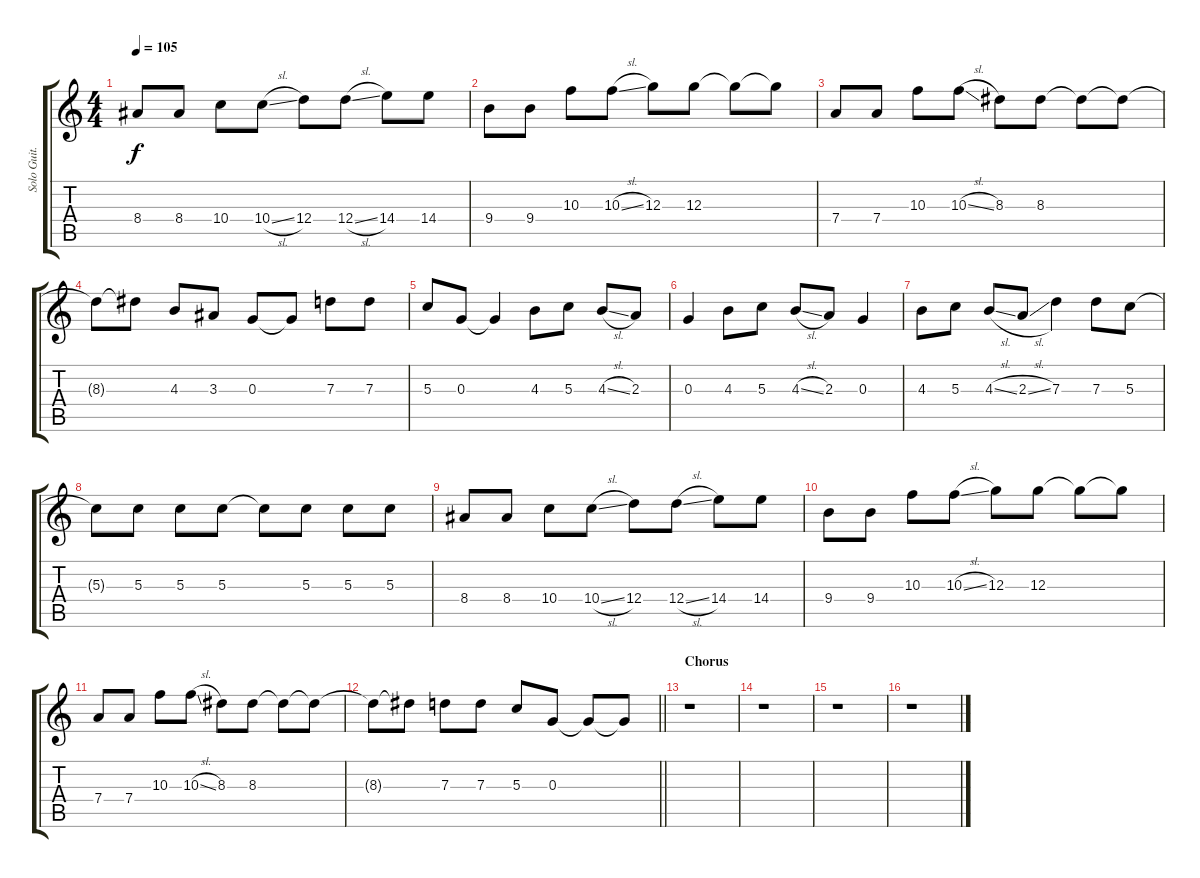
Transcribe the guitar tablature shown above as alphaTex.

\track ("Solo Guit. 2" "Solo Guit.") {instrument distortionguitar}
\staff {score tabs}
\tuning (E4 B3 G3 D3 A2 E2) {hide}
\ts (4 4)
\tempo 105
\clef g2
\ks c
8.4.8{dy f} 8.4.8 10.4.8 10.4{sl}.8 12.4.8 12.4{sl}.8 14.4.8 14.4.8 |
9.4.8 9.4.8 10.3.8 10.3{sl}.8 12.3.8 12.3.8 12.3{t}.8 12.3{t}.8 |
7.4.8 7.4.8 10.3.8 10.3{sl}.8 8.3.8 8.3.8 8.3{t}.8 8.3{t}.8 |
8.3{t}.8 8.3{t}.8 4.3.8 3.3.8 0.3.8 0.3{t}.8 7.3.8 7.3.8 |
5.3.8 0.3.8 0.3{t}.4 4.3.8 5.3.8 4.3{sl}.8 2.3.8 |
0.3.4 4.3.8 5.3.8 4.3{sl}.8 2.3.8 0.3.4 |
4.3.8 5.3.8 4.3{sl}.8 2.3{sl}.8 7.3.4 7.3.8 5.3.8 |
5.3{t}.8 5.3.8 5.3.8 5.3.8 5.3{t}.8 5.3.8 5.3.8 5.3.8 |
8.4.8 8.4.8 10.4.8 10.4{sl}.8 12.4.8 12.4{sl}.8 14.4.8 14.4.8 |
9.4.8 9.4.8 10.3.8 10.3{sl}.8 12.3.8 12.3.8 12.3{t}.8 12.3{t}.8 |
7.4.8 7.4.8 10.3.8 10.3{sl}.8 8.3.8 8.3.8 8.3{t}.8 8.3{t}.8 |
\barLineRight lightlight
8.3{t}.8 8.3{t}.8 7.3.8 7.3.8 5.3.8 0.3.8 0.3{t}.8 0.3{t}.8 |
\section ("" "Chorus")
r.1 |
r.1 |
r.1 |
r.1
